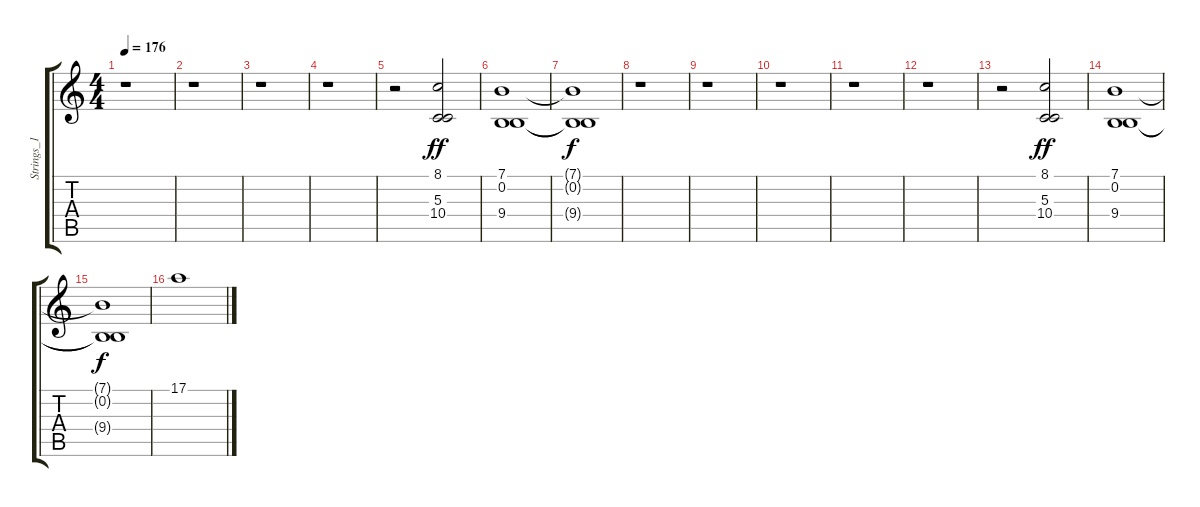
\track ("Strings_1" "Strings_1") {instrument stringensemble1}
\staff {score tabs}
\tuning (E4 B3 G3 D3 A2 E2) {hide}
\ts (4 4)
\tempo 176
\clef g2
\ks c
r.1{dy f} |
r.1 |
r.1 |
r.1 |
r.2 (8.1 5.3 10.4).2{dy ff balance 15} |
(7.1 0.2 9.4).1 |
(7.1{t} 0.2{t} 9.4{t}).1{dy f} |
r.1 |
r.1 |
r.1 |
r.1 |
r.1 |
r.2 (8.1 5.3 10.4).2{dy ff balance 1} |
(7.1 0.2 9.4).1 |
(7.1{t} 0.2{t} 9.4{t}).1{dy f} |
17.1.1{balance 6}
